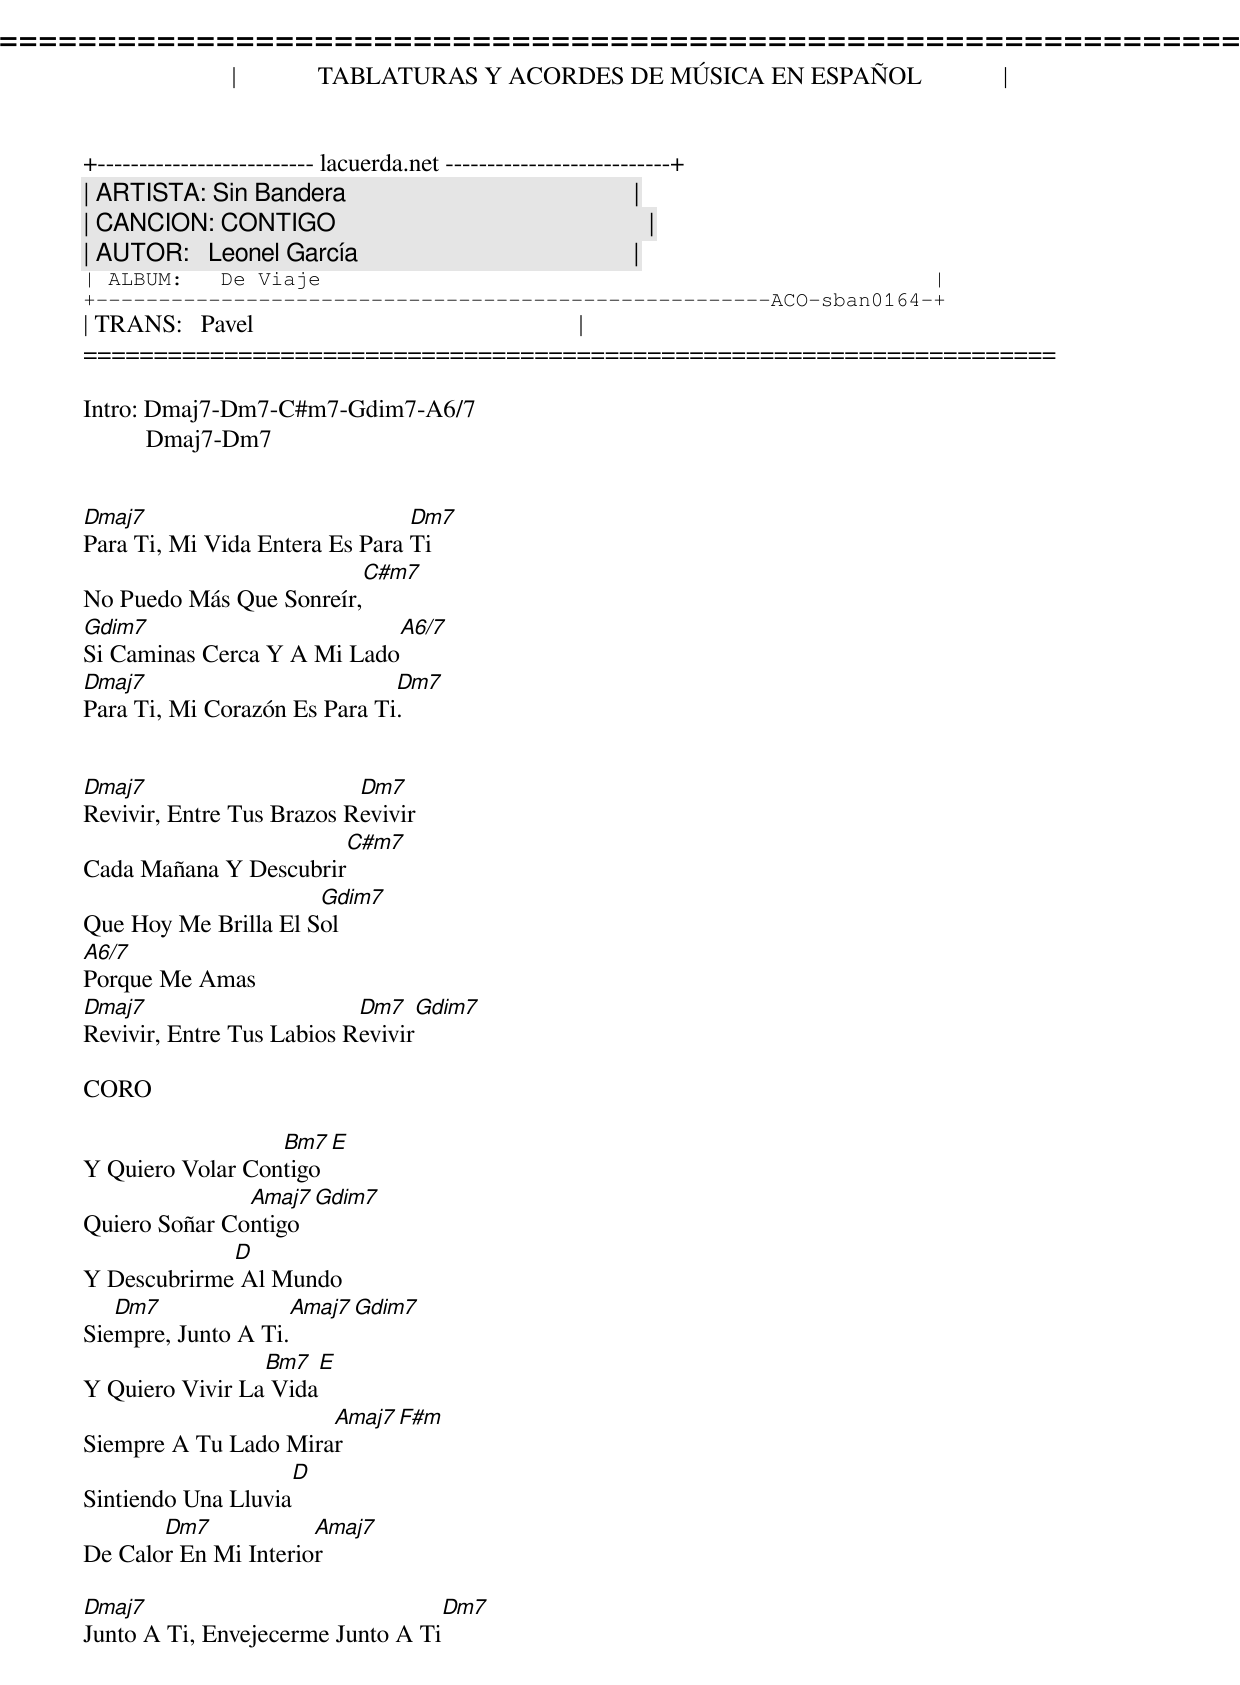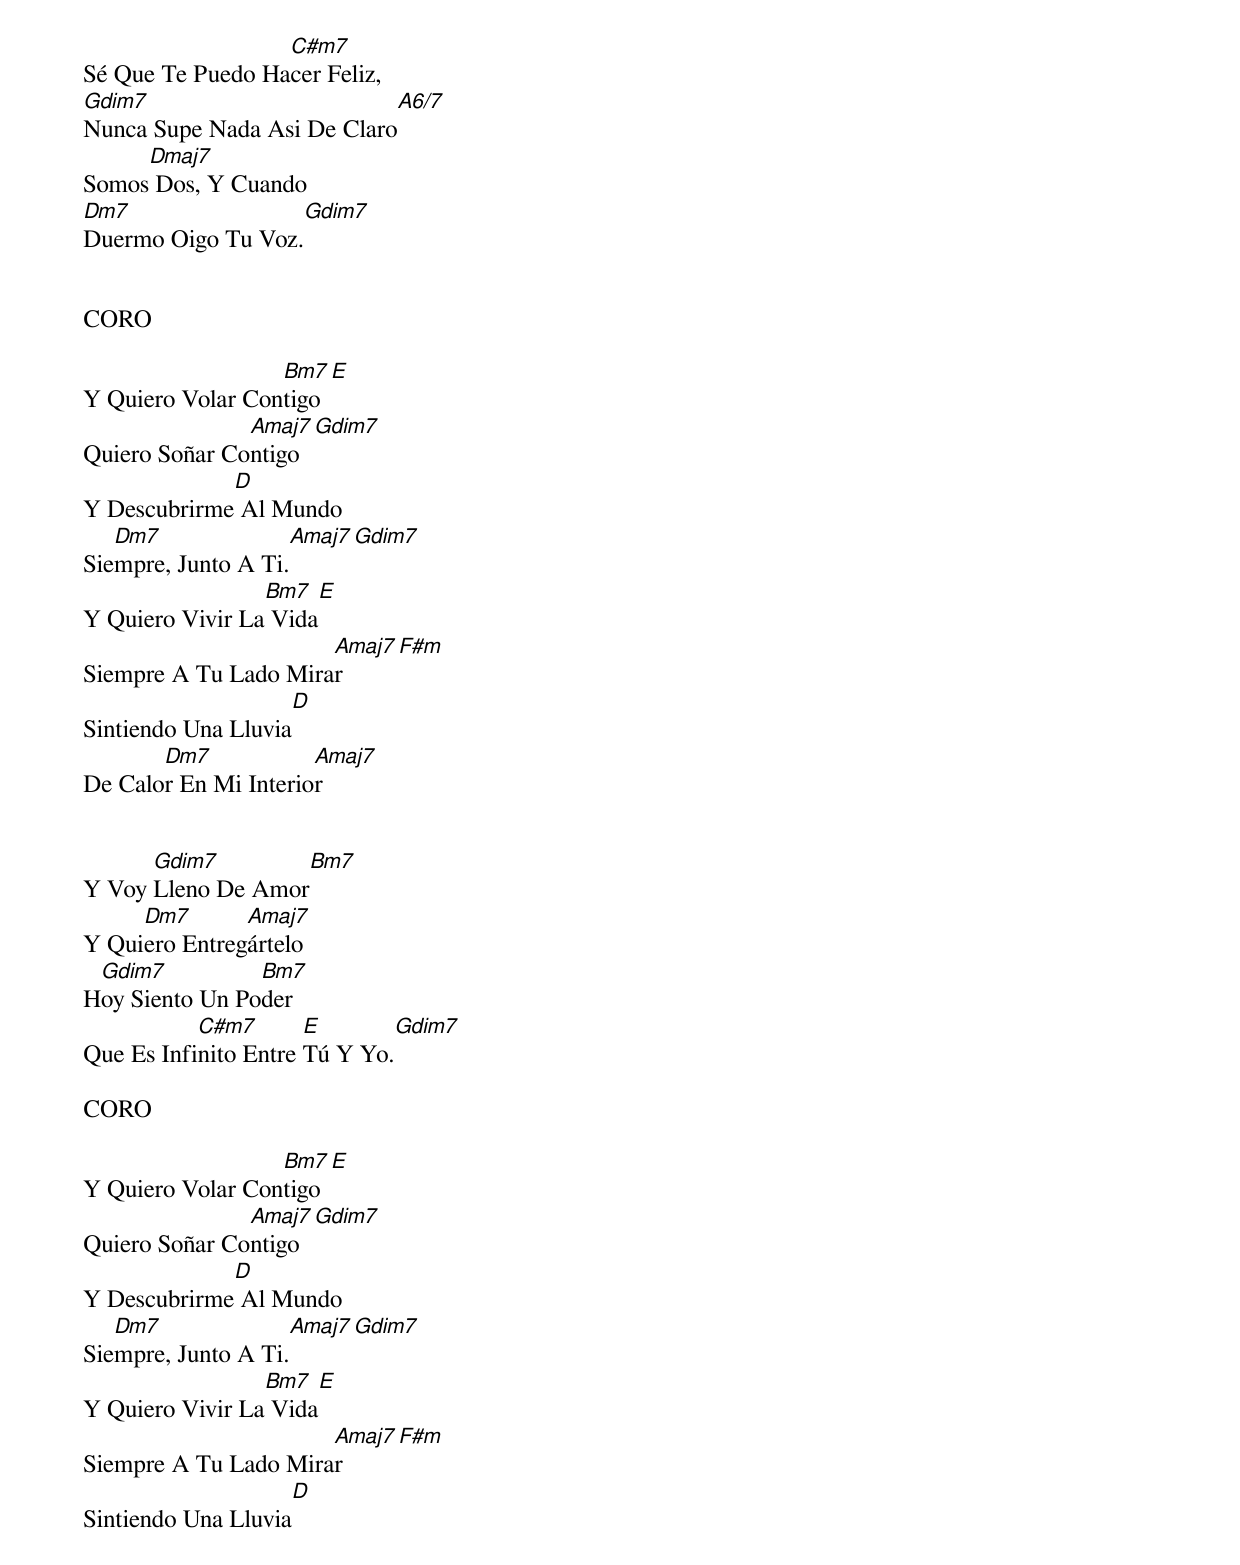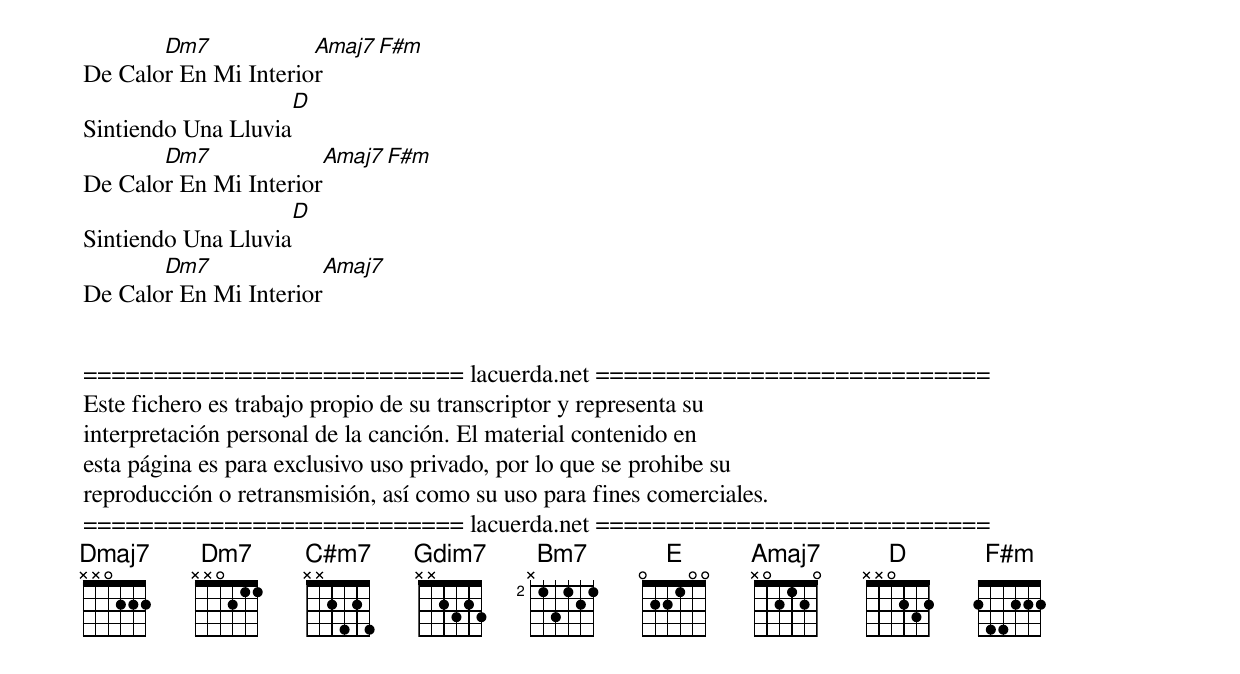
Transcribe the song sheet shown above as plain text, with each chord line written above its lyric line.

=====================================================================
|             TABLATURAS Y ACORDES DE MÚSICA EN ESPAÑOL             |
+-------------------------- lacuerda.net ---------------------------+
| ARTISTA: Sin Bandera                                              |
| CANCION: CONTIGO                                                  |
| AUTOR:   Leonel García                                            |
| ALBUM:   De Viaje                                                 |
+------------------------------------------------------ACO-sban0164-+
| TRANS:   Pavel                                                    |
=====================================================================

Intro: Dmaj7-Dm7-C#m7-Gdim7-A6/7
          Dmaj7-Dm7


Dmaj7                           Dm7
Para Ti, Mi Vida Entera Es Para Ti
                                C#m7
No Puedo Más Que Sonreír,
Gdim7                        A6/7
Si Caminas Cerca Y A Mi Lado
Dmaj7                         Dm7
Para Ti, Mi Corazón Es Para Ti.


Dmaj7                      Dm7
Revivir, Entre Tus Brazos Revivir
                        C#m7
Cada Mañana Y Descubrir
                      Gdim7
Que Hoy Me Brilla El Sol
A6/7
Porque Me Amas
Dmaj7                      Dm7    Gdim7
Revivir, Entre Tus Labios Revivir

CORO

                  Bm7      E
Y Quiero Volar Contigo
               Amaj7           Gdim7
Quiero Soñar Contigo
             D
Y Descubrirme Al Mundo
   Dm7              Amaj7   Gdim7
Siempre, Junto A Ti.
                 Bm7        E
Y Quiero Vivir La Vida
                      Amaj7           F#m
Siempre A Tu Lado Mirar
                           D
Sintiendo Una Lluvia
       Dm7            Amaj7
De Calor En Mi Interior

Dmaj7                              Dm7
Junto A Ti, Envejecerme Junto A Ti
                  C#m7
Sé Que Te Puedo Hacer Feliz,
Gdim7                          A6/7
Nunca Supe Nada Asi De Claro
     Dmaj7
Somos Dos, Y Cuando
Dm7                            Gdim7
Duermo Oigo Tu Voz.


CORO

                  Bm7      E
Y Quiero Volar Contigo
               Amaj7           Gdim7
Quiero Soñar Contigo
             D
Y Descubrirme Al Mundo
   Dm7              Amaj7   Gdim7
Siempre, Junto A Ti.
                 Bm7        E
Y Quiero Vivir La Vida
                      Amaj7           F#m
Siempre A Tu Lado Mirar
                           D
Sintiendo Una Lluvia
       Dm7            Amaj7
De Calor En Mi Interior


      Gdim7            Bm7
Y Voy Lleno De Amor
     Dm7       Amaj7
Y Quiero Entregártelo
 Gdim7          Bm7
Hoy Siento Un Poder
           C#m7       E               Gdim7
Que Es Infinito Entre Tú Y Yo.

CORO

                  Bm7      E
Y Quiero Volar Contigo
               Amaj7           Gdim7
Quiero Soñar Contigo
             D
Y Descubrirme Al Mundo
   Dm7              Amaj7   Gdim7
Siempre, Junto A Ti.
                 Bm7        E
Y Quiero Vivir La Vida
                      Amaj7           F#m
Siempre A Tu Lado Mirar
                           D
Sintiendo Una Lluvia
       Dm7            Amaj7      F#m
De Calor En Mi Interior
                          D
Sintiendo Una Lluvia
       Dm7             Amaj7      F#m
De Calor En Mi Interior
                       D
Sintiendo Una Lluvia
       Dm7             Amaj7
De Calor En Mi Interior


=========================== lacuerda.net ============================
Este fichero es trabajo propio de su transcriptor y representa su
interpretación personal de la canción. El material contenido en
esta página es para exclusivo uso privado, por lo que se prohibe su
reproducción o retransmisión, así como su uso para fines comerciales.
=========================== lacuerda.net ============================
